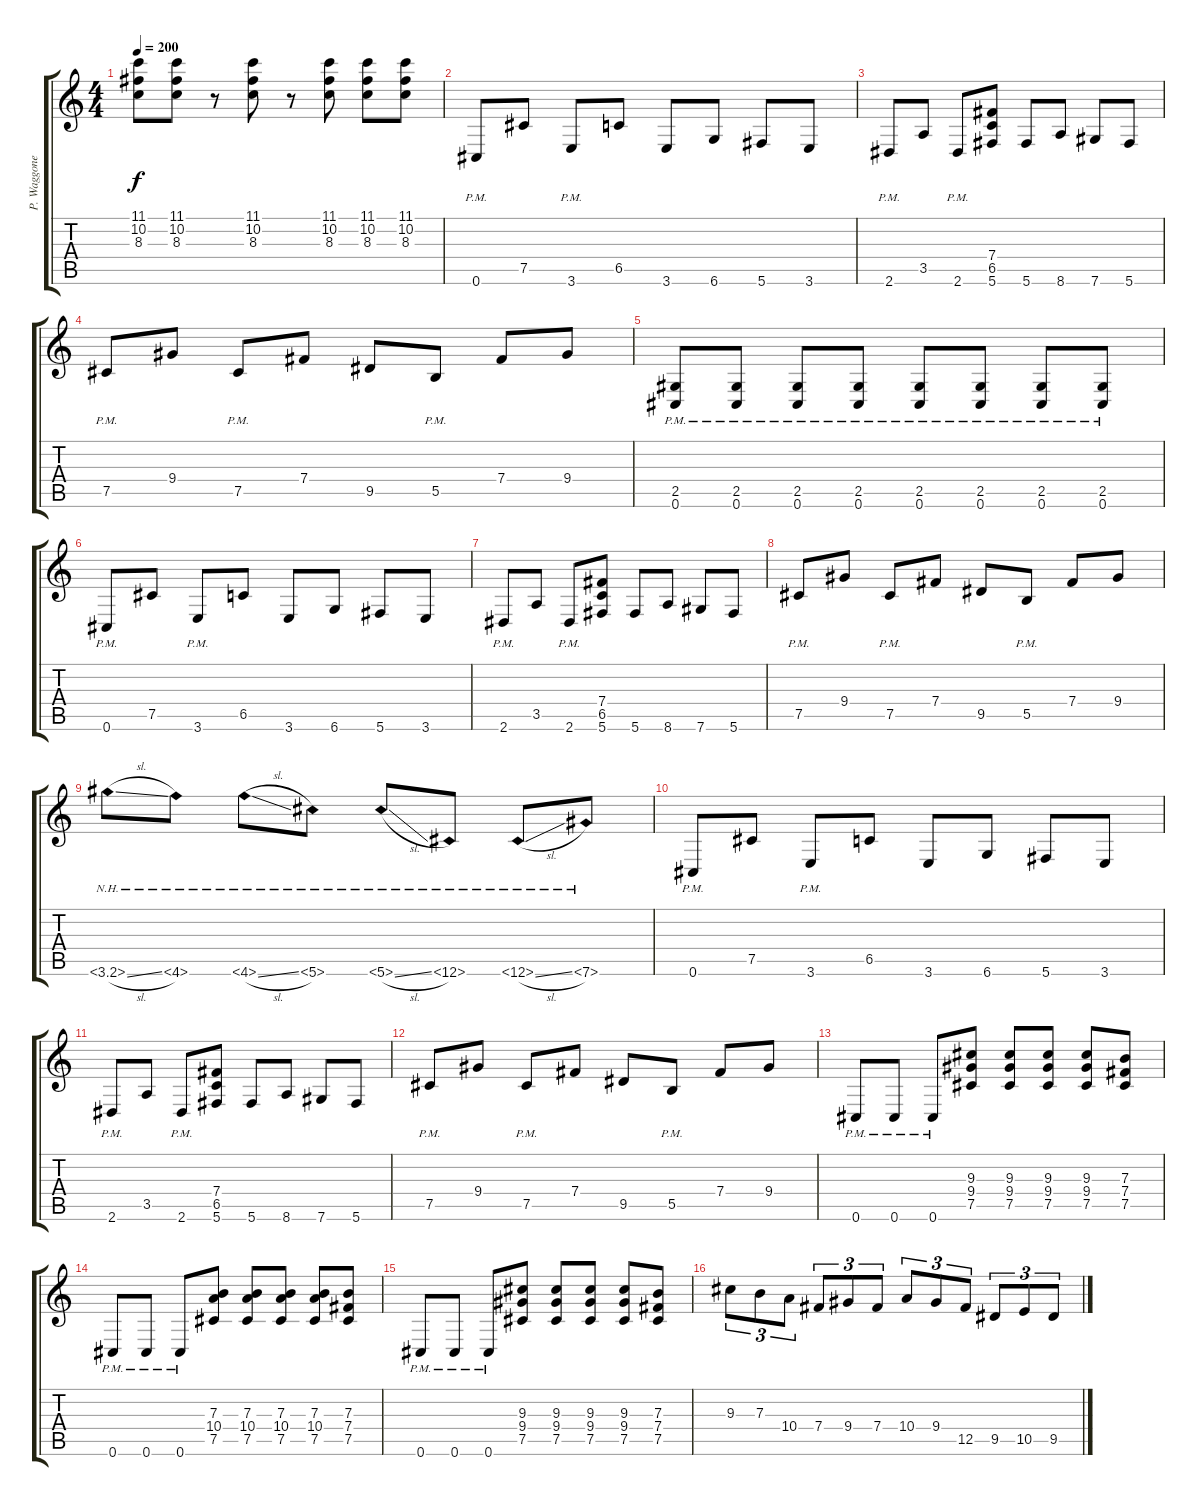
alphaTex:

\track ("P. Waggoner Gtr." "P. Waggone") {instrument distortionguitar}
\staff {score tabs}
\tuning (Db4 Ab3 E3 B2 Gb2 Db2) {hide}
\ts (4 4)
\tempo 200
\clef g2
\ks c
(11.1 10.2 8.3).8{dy f} (11.1 10.2 8.3).8 r.8 (11.1 10.2 8.3).8 r.8 (11.1 10.2 8.3).8 (11.1 10.2 8.3).8 (11.1 10.2 8.3).8 |
0.6{pm}.8 7.5.8 3.6{pm}.8 6.5.8 3.6.8 6.6.8 5.6.8 3.6.8 |
2.6{pm}.8 3.5.8 2.6{pm}.8 (7.4 6.5 5.6).8 5.6.8 8.6.8 7.6.8 5.6.8 |
7.5{pm}.8 9.4.8 7.5{pm}.8 7.4.8 9.5.8 5.5{pm}.8 7.4.8 9.4.8 |
(2.5{pm} 0.6{pm}).8 (2.5{pm} 0.6{pm}).8 (2.5{pm} 0.6{pm}).8 (2.5{pm} 0.6{pm}).8 (2.5{pm} 0.6{pm}).8 (2.5{pm} 0.6{pm}).8 (2.5{pm} 0.6{pm}).8 (2.5{pm} 0.6{pm}).8 |
0.6{pm}.8 7.5.8 3.6{pm}.8 6.5.8 3.6.8 6.6.8 5.6.8 3.6.8 |
2.6{pm}.8 3.5.8 2.6{pm}.8 (7.4 6.5 5.6).8 5.6.8 8.6.8 7.6.8 5.6.8 |
7.5{pm}.8 9.4.8 7.5{pm}.8 7.4.8 9.5.8 5.5{pm}.8 7.4.8 9.4.8 |
3.6{nh sl}.8 4.6{nh}.8 4.6{nh sl}.8 5.6{nh}.8 5.6{nh sl}.8 6.6{nh}.8 6.6{nh sl}.8 7.6{nh}.8 |
0.6{pm}.8 7.5.8 3.6{pm}.8 6.5.8 3.6.8 6.6.8 5.6.8 3.6.8 |
2.6{pm}.8 3.5.8 2.6{pm}.8 (7.4 6.5 5.6).8 5.6.8 8.6.8 7.6.8 5.6.8 |
7.5{pm}.8 9.4.8 7.5{pm}.8 7.4.8 9.5.8 5.5{pm}.8 7.4.8 9.4.8 |
0.6{pm}.8 0.6{pm}.8 0.6{pm}.8 (9.3 9.4 7.5).8 (9.3 9.4 7.5).8 (9.3 9.4 7.5).8 (9.3 9.4 7.5).8 (7.3 7.4 7.5).8 |
0.6{pm}.8 0.6{pm}.8 0.6{pm}.8 (7.3 10.4 7.5).8 (7.3 10.4 7.5).8 (7.3 10.4 7.5).8 (7.3 10.4 7.5).8 (7.3 7.4 7.5).8 |
0.6{pm}.8 0.6{pm}.8 0.6{pm}.8 (9.3 9.4 7.5).8 (9.3 9.4 7.5).8 (9.3 9.4 7.5).8 (9.3 9.4 7.5).8 (7.3 7.4 7.5).8 |
9.3.8{tu (3 2)} 7.3.8{tu (3 2)} 10.4.8{tu (3 2)} 7.4.8{tu (3 2)} 9.4.8{tu (3 2)} 7.4.8{tu (3 2)} 10.4.8{tu (3 2)} 9.4.8{tu (3 2)} 12.5.8{tu (3 2)} 9.5.8{tu (3 2)} 10.5.8{tu (3 2)} 9.5.8{tu (3 2)}
